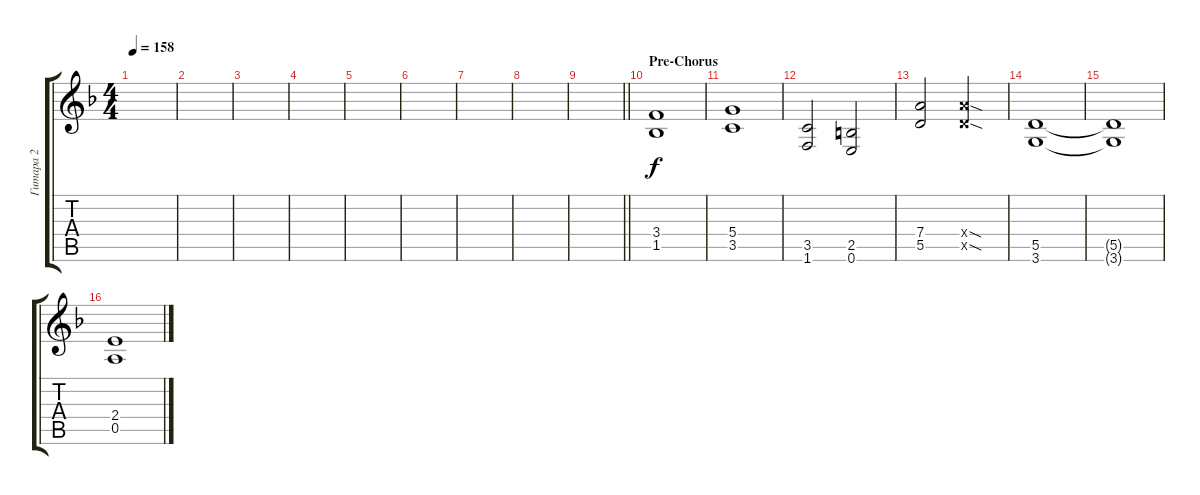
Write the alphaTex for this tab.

\track ("Гитара 2" "Гитара 2") {instrument distortionguitar}
\staff {score tabs}
\tuning (E4 B3 G3 D3 A2 E2) {hide}
\ts (4 4)
\tempo 158
\clef g2
\ks dminor
|
|
|
|
|
|
|
|
\barLineRight lightlight
|
\section ("" "Pre-Chorus")
(3.4 1.5).1 |
(5.4 3.5).1 |
(3.5 1.6).2 (2.5 0.6).2 |
(7.4 5.5).2 (7.4{sod x} 5.5{sod x}).2 |
(5.5 3.6).1 |
(5.5{t} 3.6{t}).1 |
(2.4 0.5).1
